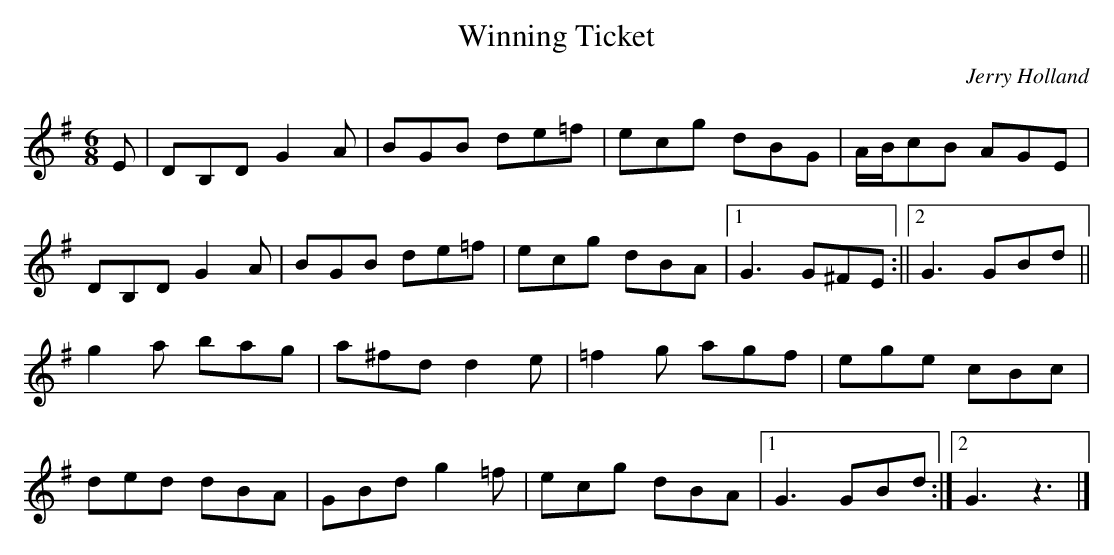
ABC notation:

X:1
T:Winning Ticket
C:Jerry Holland
M:6/8
L:1/8
K:G
E|DB,D G2A|BGB de=f|ecg dBG|A/2B/2cB AGE|
DB,D G2A|BGB de=f|ecg dBA|1 G3 G^FE:||2 G3 GBd||
g2a bag|a^fd d2e|=f2g agf|ege cBc|
ded dBA|GBd g2=f|ecg dBA|1 G3 GBd:|2 G3 z3|]
